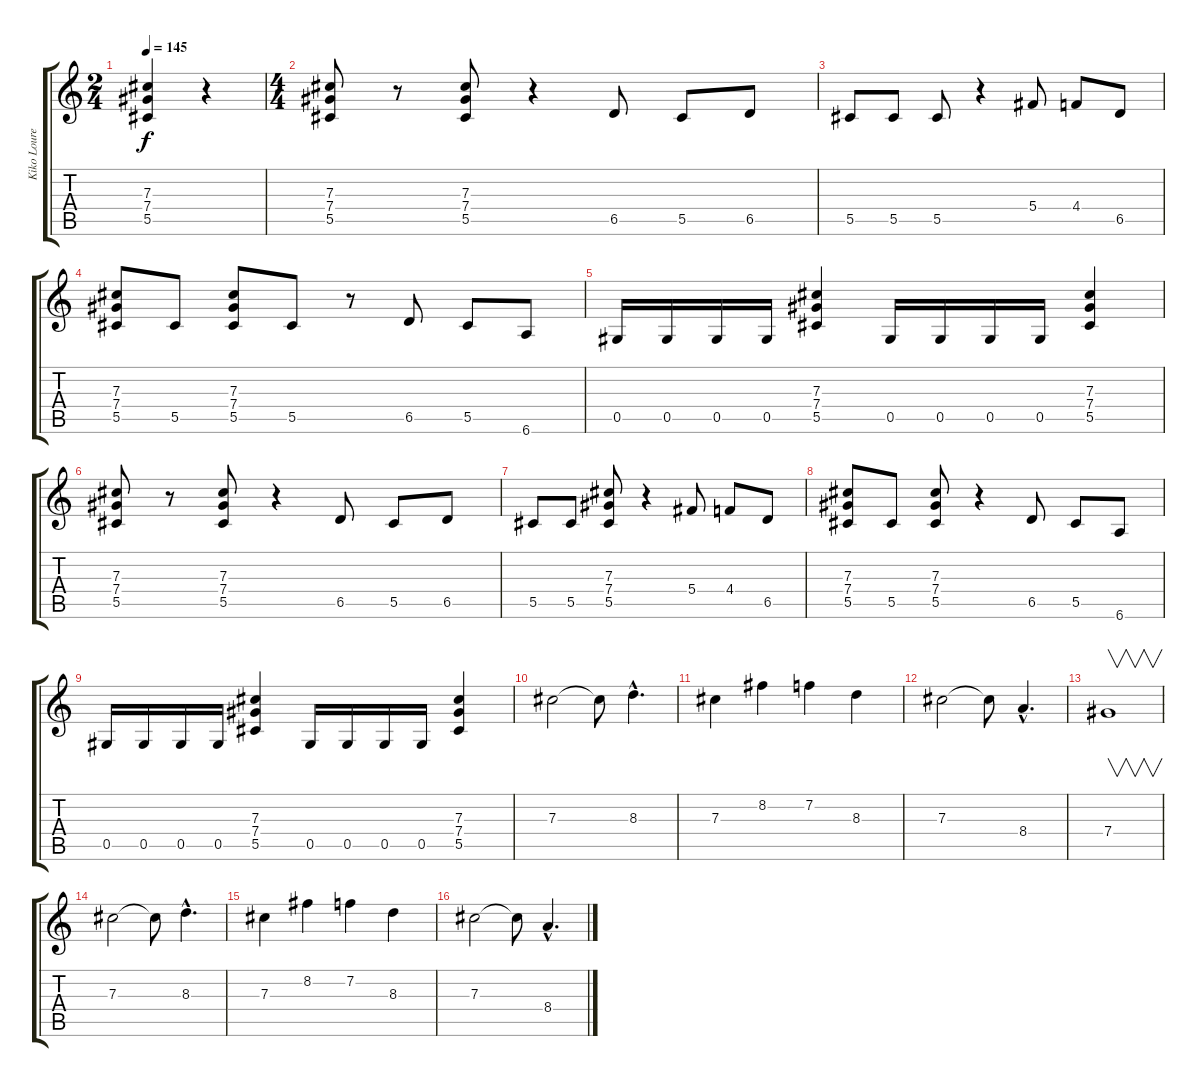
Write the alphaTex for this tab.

\track ("Kiko Loureiro" "Kiko Loure") {instrument distortionguitar}
\staff {score tabs}
\tuning (Eb4 Bb3 Gb3 Db3 Ab2 Eb2) {hide}
\ts (2 4)
\tempo 145
\clef g2
\ks c
(7.3 7.4 5.5).4{dy f volume 12} r.4 |
\ts (4 4)
(7.3 7.4 5.5).8 r.8 (7.3 7.4 5.5).8 r.4 6.5.8 5.5.8 6.5.8 |
5.5.8 5.5.8 5.5.8 r.4 5.4.8 4.4.8 6.5.8 |
(7.3 7.4 5.5).8 5.5.8 (7.3 7.4 5.5).8 5.5.8 r.8 6.5.8 5.5.8 6.6.8 |
0.5.16 0.5.16 0.5.16 0.5.16 (7.3 7.4 5.5).4 0.5.16 0.5.16 0.5.16 0.5.16 (7.3 7.4 5.5).4 |
(7.3 7.4 5.5).8 r.8 (7.3 7.4 5.5).8 r.4 6.5.8 5.5.8 6.5.8 |
5.5.8 5.5.8 (7.3 7.4 5.5).8 r.4 5.4.8 4.4.8 6.5.8 |
(7.3 7.4 5.5).8 5.5.8 (7.3 7.4 5.5).8 r.4 6.5.8 5.5.8 6.6.8 |
0.5.16 0.5.16 0.5.16 0.5.16 (7.3 7.4 5.5).4 0.5.16 0.5.16 0.5.16 0.5.16 (7.3 7.4 5.5).4 |
7.3.2{volume 16} 7.3{t}.8 8.3{hac}.4{d} |
7.3.4 8.2.4 7.2.4 8.3.4 |
7.3.2 7.3{t}.8 8.4{hac}.4{d} |
7.4.1{v} |
7.3.2 7.3{t}.8 8.3{hac}.4{d} |
7.3.4 8.2.4 7.2.4 8.3.4 |
7.3.2 7.3{t}.8 8.4{hac}.4{d}
